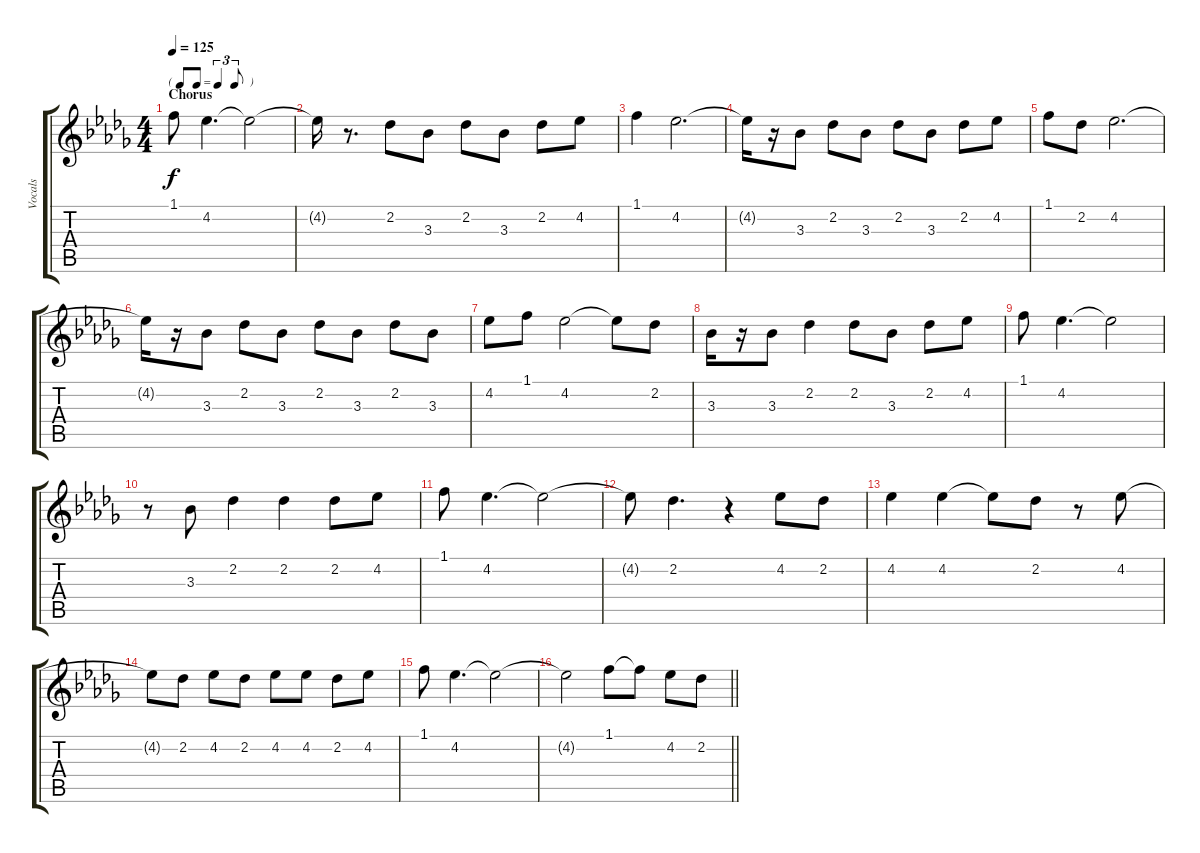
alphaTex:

\track ("Vocals" "Vocals") {instrument electricguitarjazz}
\staff {score tabs}
\tuning (E4 B3 G3 D3 A2 E2) {hide}
\ts (4 4)
\tf triplet8th
\section ("" "Chorus")
\tempo 125
\clef g2
\ks db
1.1.8{dy f} 4.2.4{d} 4.2{t}.2 |
4.2{t}.16 r.8{d} 2.2.8 3.3.8 2.2.8 3.3.8 2.2.8 4.2.8 |
1.1.4 4.2.2{d} |
4.2{t}.16 r.16 3.3.8 2.2.8 3.3.8 2.2.8 3.3.8 2.2.8 4.2.8 |
1.1.8 2.2.8 4.2.2{d} |
4.2{t}.16 r.16 3.3.8 2.2.8 3.3.8 2.2.8 3.3.8 2.2.8 3.3.8 |
4.2.8 1.1.8 4.2.2 4.2{t}.8 2.2.8 |
3.3.16 r.16 3.3.8 2.2.4 2.2.8 3.3.8 2.2.8 4.2.8 |
1.1.8 4.2.4{d} 4.2{t}.2 |
r.8 3.3.8 2.2.4 2.2.4 2.2.8 4.2.8 |
1.1.8 4.2.4{d} 4.2{t}.2 |
4.2{t}.8 2.2.4{d} r.4 4.2.8 2.2.8 |
4.2.4 4.2.4 4.2{t}.8 2.2.8 r.8 4.2.8 |
4.2{t}.8 2.2.8 4.2.8 2.2.8 4.2.8 4.2.8 2.2.8 4.2.8 |
1.1.8 4.2.4{d} 4.2{t}.2 |
\barLineRight lightlight
4.2{t}.2 1.1.8 1.1{t}.8 4.2.8 2.2.8
